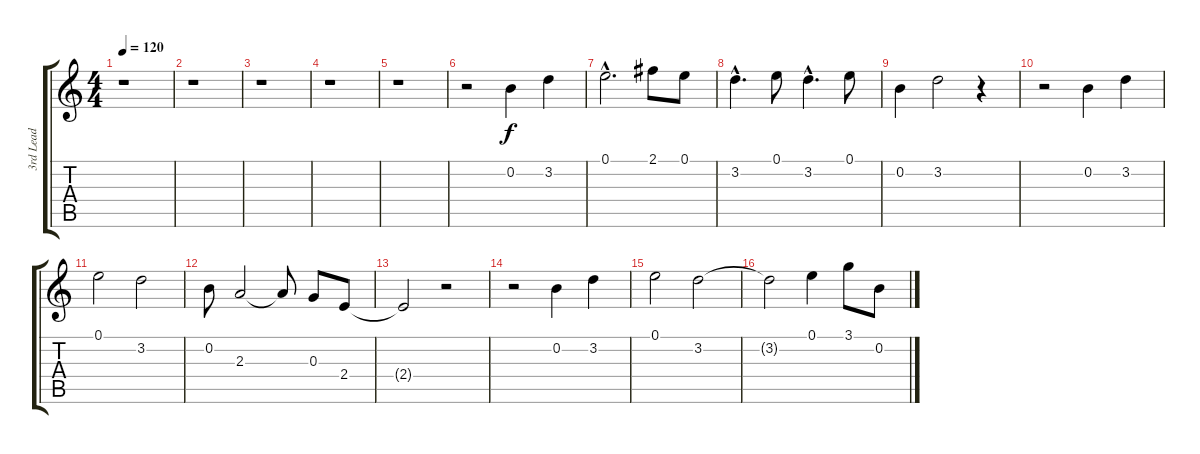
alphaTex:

\track ("3rd Lead" "3rd Lead") {instrument overdrivenguitar}
\staff {score tabs}
\tuning (E4 B3 G3 D3 A2 E2) {hide}
\ts (4 4)
\tempo 120
\clef g2
\ks c
r.1{dy f} |
r.1 |
r.1 |
r.1 |
r.1 |
r.2 0.2.4 3.2.4 |
0.1{hac}.2{d} 2.1.8 0.1.8 |
3.2{hac}.4{d} 0.1.8 3.2{hac}.4{d} 0.1.8 |
0.2.4 3.2.2 r.4 |
r.2 0.2.4 3.2.4 |
0.1.2 3.2.2 |
0.2.8 2.3.2 2.3{t}.8 0.3.8 2.4.8 |
2.4{t}.2 r.2 |
r.2 0.2.4 3.2.4 |
0.1.2 3.2.2 |
3.2{t}.2 0.1.4 3.1.8 0.2.8
